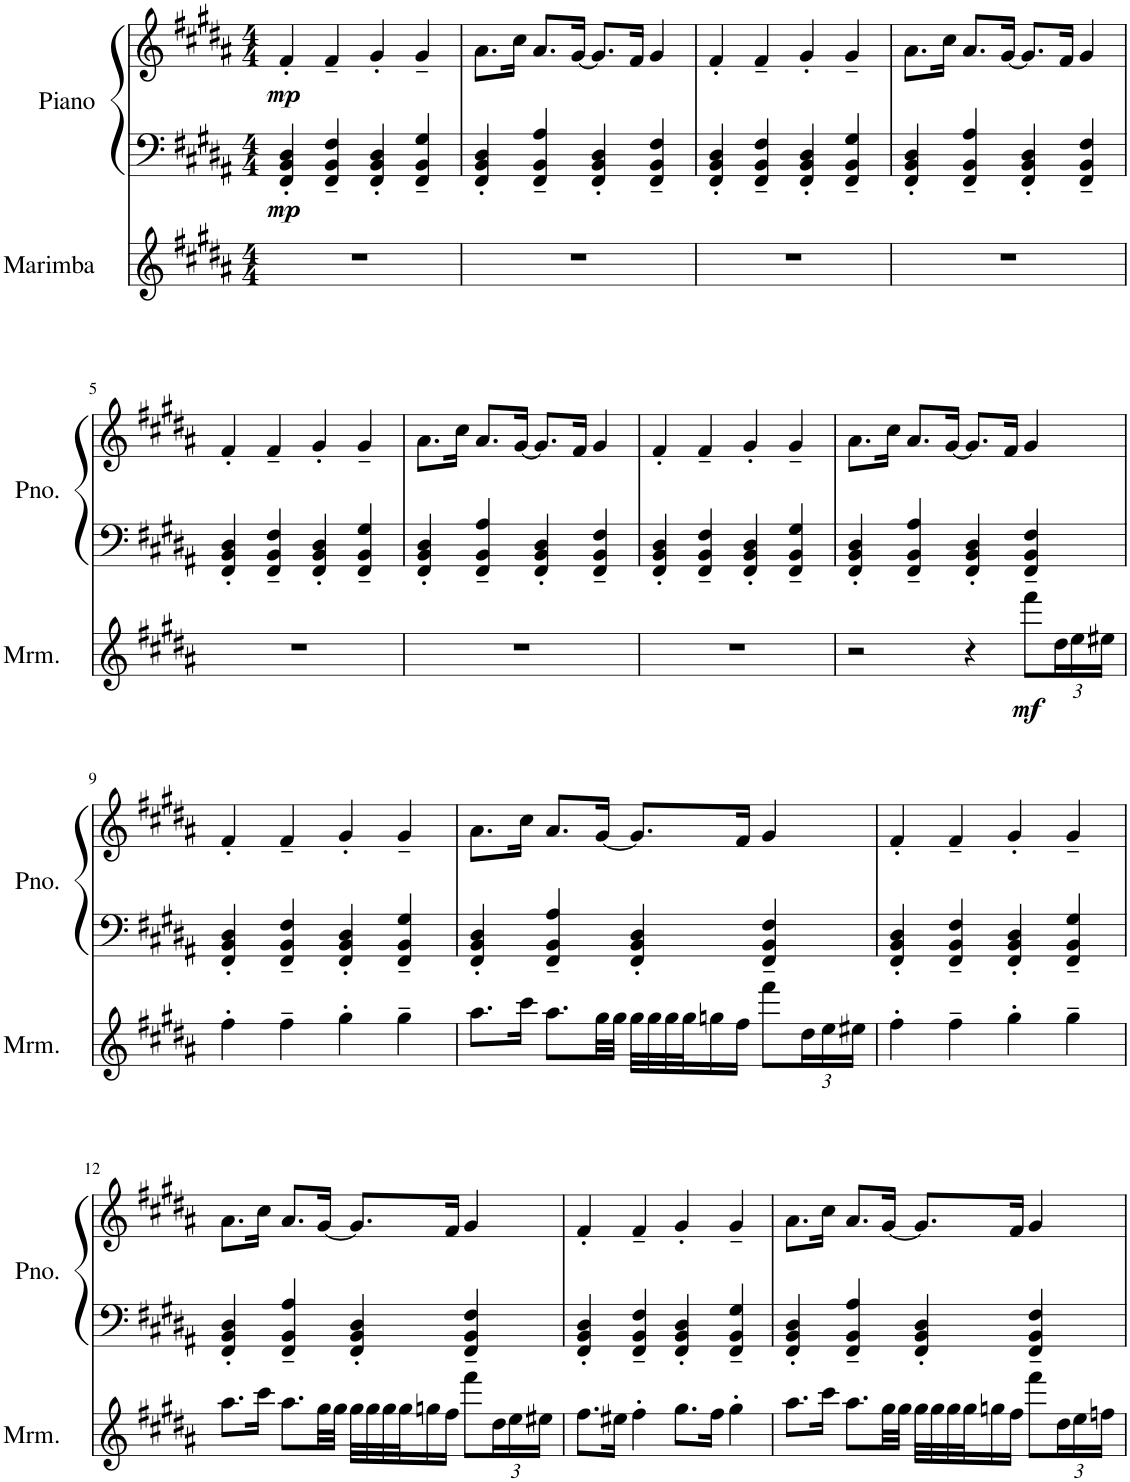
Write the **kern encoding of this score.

**kern	**dynam	**kern	**kern	**dynam
*part2	*part2	*part1	*part1	*part1
*staff3	*staff3	*staff2	*staff1	*staff1/2
*I"Marimba	*	*I"Piano	*	*
*I'Mrm.	*	*I'Pno.	*	*
*clefG2	*	*clefF4	*clefG2	*
*k[f#c#g#d#a#]	*	*k[f#c#g#d#a#]	*k[f#c#g#d#a#]	*
*M4/4	*	*M4/4	*M4/4	*
=1	=1	=1	=1	=1
!	!	!	!	!LO:DY:b=2
!	!	!	!	!LO:DY:n=1:b
1r	.	4FF#/' 4BB/' 4D#/'	4f#'/	mp mp
.	.	4FF#/~ 4BB/~ 4F#/~	4f#~/	.
.	.	4FF#/' 4BB/' 4D#/'	4g#'/	.
.	.	4FF#/~ 4BB/~ 4G#/~	4g#~/	.
=2	=2	=2	=2	=2
1r	.	4FF#/' 4BB/' 4D#/'	8.a#\L	.
.	.	.	16cc#\Jk	.
.	.	4FF#/~ 4BB/~ 4A#/~	8.a#/L	.
.	.	.	[16g#/Jk	.
.	.	4FF#/' 4BB/' 4D#/'	8.g#/L]	.
.	.	.	16f#/Jk	.
.	.	4FF#/~ 4BB/~ 4F#/~	4g#/	.
=3	=3	=3	=3	=3
1r	.	4FF#/' 4BB/' 4D#/'	4f#'/	.
.	.	4FF#/~ 4BB/~ 4F#/~	4f#~/	.
.	.	4FF#/' 4BB/' 4D#/'	4g#'/	.
.	.	4FF#/~ 4BB/~ 4G#/~	4g#~/	.
=4	=4	=4	=4	=4
1r	.	4FF#/' 4BB/' 4D#/'	8.a#\L	.
.	.	.	16cc#\Jk	.
.	.	4FF#/~ 4BB/~ 4A#/~	8.a#/L	.
.	.	.	[16g#/Jk	.
.	.	4FF#/' 4BB/' 4D#/'	8.g#/L]	.
.	.	.	16f#/Jk	.
.	.	4FF#/~ 4BB/~ 4F#/~	4g#/	.
!!LO:LB:g=z
=5	=5	=5	=5	=5
1r	.	4FF#/' 4BB/' 4D#/'	4f#'/	.
.	.	4FF#/~ 4BB/~ 4F#/~	4f#~/	.
.	.	4FF#/' 4BB/' 4D#/'	4g#'/	.
.	.	4FF#/~ 4BB/~ 4G#/~	4g#~/	.
=6	=6	=6	=6	=6
1r	.	4FF#/' 4BB/' 4D#/'	8.a#\L	.
.	.	.	16cc#\Jk	.
.	.	4FF#/~ 4BB/~ 4A#/~	8.a#/L	.
.	.	.	[16g#/Jk	.
.	.	4FF#/' 4BB/' 4D#/'	8.g#/L]	.
.	.	.	16f#/Jk	.
.	.	4FF#/~ 4BB/~ 4F#/~	4g#/	.
=7	=7	=7	=7	=7
1r	.	4FF#/' 4BB/' 4D#/'	4f#'/	.
.	.	4FF#/~ 4BB/~ 4F#/~	4f#~/	.
.	.	4FF#/' 4BB/' 4D#/'	4g#'/	.
.	.	4FF#/~ 4BB/~ 4G#/~	4g#~/	.
=8	=8	=8	=8	=8
2r	.	4FF#/' 4BB/' 4D#/'	8.a#\L	.
.	.	.	16cc#\Jk	.
.	.	4FF#/~ 4BB/~ 4A#/~	8.a#/L	.
.	.	.	[16g#/Jk	.
4r	.	4FF#/' 4BB/' 4D#/'	8.g#/L]	.
.	.	.	16f#/Jk	.
!	!LO:DY:b	!	!	!
8fff#\L	mf	4FF#/~ 4BB/~ 4F#/~	4g#/	.
*Xbrackettup	*	*	*	*
24dd#\L	.	.	.	.
24ee\	.	.	.	.
24ee#X\JJ	.	.	.	.
!!LO:LB:g=z
=9	=9	=9	=9	=9
4ff#'\	.	4FF#/' 4BB/' 4D#/'	4f#'/	.
4ff#~\	.	4FF#/~ 4BB/~ 4F#/~	4f#~/	.
4gg#'\	.	4FF#/' 4BB/' 4D#/'	4g#'/	.
4gg#~\	.	4FF#/~ 4BB/~ 4G#/~	4g#~/	.
=10	=10	=10	=10	=10
8.aa#\L	.	4FF#/' 4BB/' 4D#/'	8.a#\L	.
16ccc#\Jk	.	.	16cc#\Jk	.
8.aa#\L	.	4FF#/~ 4BB/~ 4A#/~	8.a#/L	.
32gg#\LL	.	.	[16g#/Jk	.
32gg#\JJJ	.	.	.	.
32gg#\LLL	.	4FF#/' 4BB/' 4D#/'	8.g#/L]	.
32gg#\	.	.	.	.
32gg#\	.	.	.	.
32gg#\J	.	.	.	.
16ggn\	.	.	.	.
16ff#\JJ	.	.	16f#/Jk	.
8fff#\L	.	4FF#/~ 4BB/~ 4F#/~	4g#/	.
24dd#\L	.	.	.	.
24ee\	.	.	.	.
24ee#X\JJ	.	.	.	.
=11	=11	=11	=11	=11
4ff#'\	.	4FF#/' 4BB/' 4D#/'	4f#'/	.
4ff#~\	.	4FF#/~ 4BB/~ 4F#/~	4f#~/	.
4gg#'\	.	4FF#/' 4BB/' 4D#/'	4g#'/	.
4gg#~\	.	4FF#/~ 4BB/~ 4G#/~	4g#~/	.
!!LO:LB:g=z
=12	=12	=12	=12	=12
8.aa#\L	.	4FF#/' 4BB/' 4D#/'	8.a#\L	.
16ccc#\Jk	.	.	16cc#\Jk	.
8.aa#\L	.	4FF#/~ 4BB/~ 4A#/~	8.a#/L	.
32gg#\LL	.	.	[16g#/Jk	.
32gg#\JJJ	.	.	.	.
32gg#\LLL	.	4FF#/' 4BB/' 4D#/'	8.g#/L]	.
32gg#\	.	.	.	.
32gg#\	.	.	.	.
32gg#\J	.	.	.	.
16ggn\	.	.	.	.
16ff#\JJ	.	.	16f#/Jk	.
8fff#\L	.	4FF#/~ 4BB/~ 4F#/~	4g#/	.
24dd#\L	.	.	.	.
24ee\	.	.	.	.
24ee#X\JJ	.	.	.	.
=13	=13	=13	=13	=13
8.ff#\L	.	4FF#/' 4BB/' 4D#/'	4f#'/	.
16ee#X\Jk	.	.	.	.
4ff#'\	.	4FF#/~ 4BB/~ 4F#/~	4f#~/	.
8.gg#\L	.	4FF#/' 4BB/' 4D#/'	4g#'/	.
16ff#\Jk	.	.	.	.
4gg#'\	.	4FF#/~ 4BB/~ 4G#/~	4g#~/	.
=14	=14	=14	=14	=14
8.aa#\L	.	4FF#/' 4BB/' 4D#/'	8.a#\L	.
16ccc#\Jk	.	.	16cc#\Jk	.
8.aa#\L	.	4FF#/~ 4BB/~ 4A#/~	8.a#/L	.
32gg#\LL	.	.	[16g#/Jk	.
32gg#\JJJ	.	.	.	.
32gg#\LLL	.	4FF#/' 4BB/' 4D#/'	8.g#/L]	.
32gg#\	.	.	.	.
32gg#\	.	.	.	.
32gg#\J	.	.	.	.
16ggn\	.	.	.	.
16ff#\JJ	.	.	16f#/Jk	.
8fff#\L	.	4FF#/~ 4BB/~ 4F#/~	4g#/	.
24dd#\L	.	.	.	.
24ee\	.	.	.	.
24ffn\JJ	.	.	.	.
=	=	=	=	=
*-	*-	*-	*-	*-
